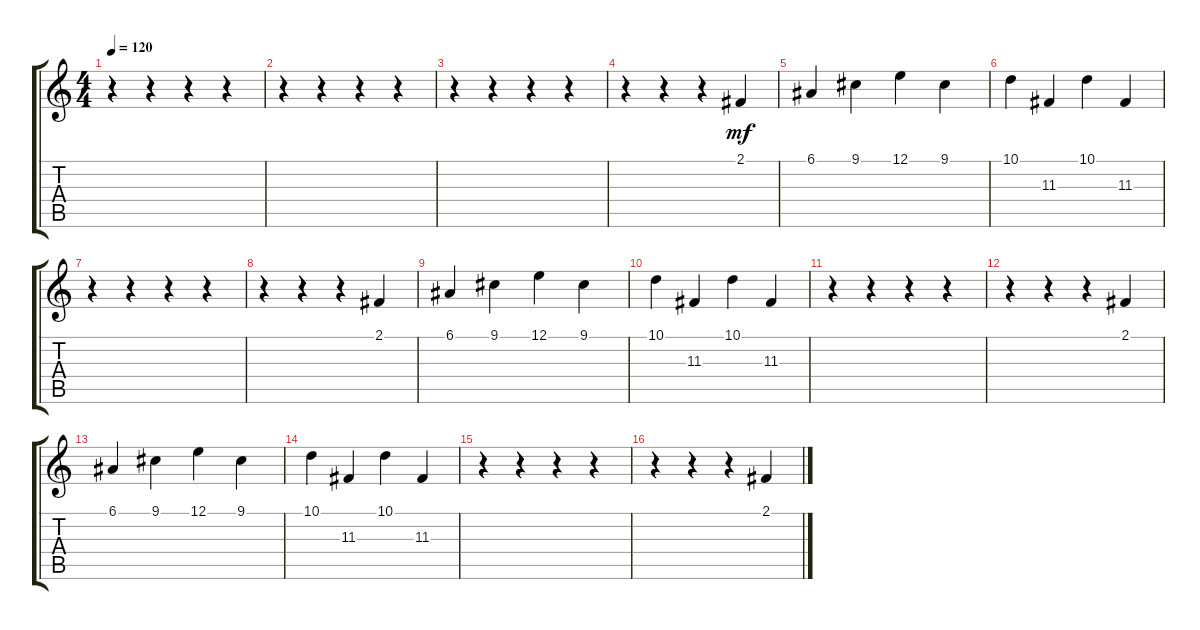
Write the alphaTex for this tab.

\track "" {instrument brightacousticpiano}
\staff {score tabs}
\tuning (E4 B3 G3 D3 A2 E2) {hide}
\ts (4 4)
\tempo 120
\clef g2
\ks c
r.4{dy mf} r.4 r.4 r.4 |
r.4 r.4 r.4 r.4 |
r.4 r.4 r.4 r.4 |
r.4 r.4 r.4 2.1.4 |
6.1.4 9.1.4 12.1.4 9.1.4 |
10.1.4 11.3.4 10.1.4 11.3.4 |
r.4 r.4 r.4 r.4 |
r.4 r.4 r.4 2.1.4 |
6.1.4 9.1.4 12.1.4 9.1.4 |
10.1.4 11.3.4 10.1.4 11.3.4 |
r.4 r.4 r.4 r.4 |
r.4 r.4 r.4 2.1.4 |
6.1.4 9.1.4 12.1.4 9.1.4 |
10.1.4 11.3.4 10.1.4 11.3.4 |
r.4 r.4 r.4 r.4 |
r.4 r.4 r.4 2.1.4
